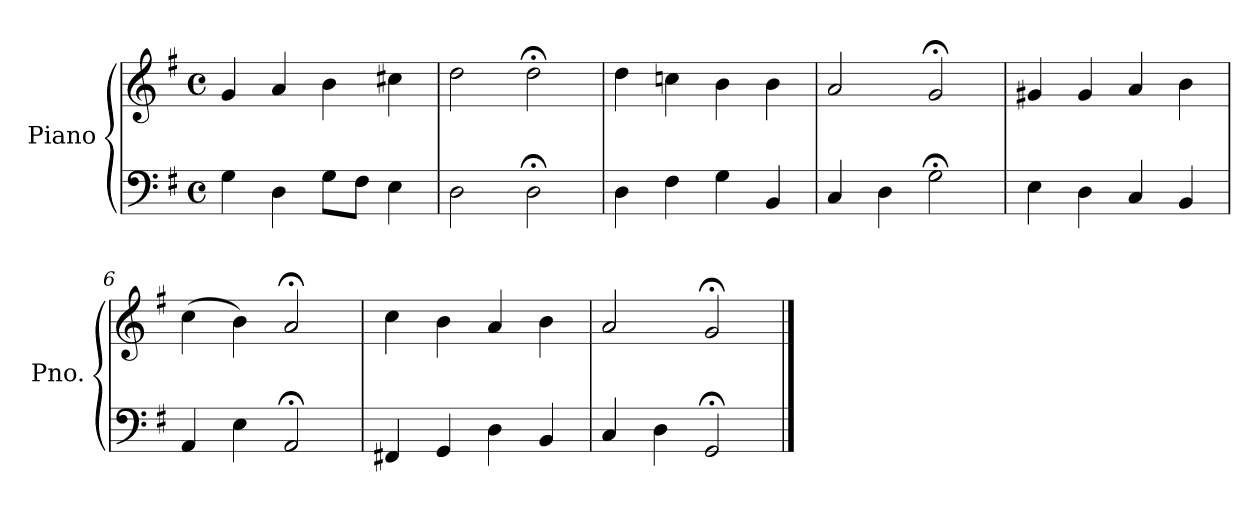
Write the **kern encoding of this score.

**kern	**kern
*part1	*part1
*staff2	*staff1
*I"Piano	*
*I'Pno.	*
*clefF4	*clefG2
*k[f#]	*k[f#]
*M4/4	*M4/4
*met(c)	*met(c)
=1	=1
4G\	4g/
4D\	4a/
8G\L	4b\
8F#\J	.
4E\	4cc#X\
=2	=2
2D\	2dd\
2D;<\	2dd;<\
=3	=3
4D\	4dd\
4F#\	4ccn\
4G\	4b\
4BB/	4b\
=4	=4
4C/	2a/
4D\	.
2G;<\	2g;</
=5	=5
4E\	4g#X/
4D\	4g#/
4C/	4a/
4BB/	4b\
=6	=6
4AA/	(4cc\
4E\	4b\)
2AA;</	2a;</
=7	=7
4FF#X/	4cc\
4GG/	4b\
4D\	4a/
4BB/	4b\
!!LO:LB:g=z
=8	=8
4C/	2a/
4D\	.
2GG;</	2g;</
==	==
*-	*-
